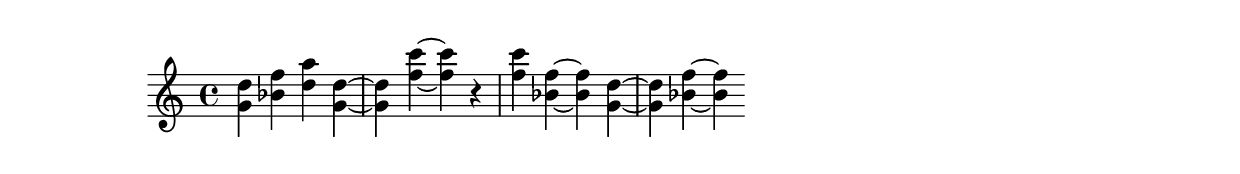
\version "2.19.82"
\language "english"

\header {
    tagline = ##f
}

\layout {}

\paper {}

\score {
    {
        <g' d''>4
        <bf' f''>4
        <d'' a''>4
        <g' d''>4
        ~
        <g' d''>4
        <f'' c'''>4
        ~
        <f'' c'''>4
        r4
        <f'' c'''>4
        <bf' f''>4
        ~
        <bf' f''>4
        <g' d''>4
        ~
        <g' d''>4
        <bf' f''>4
        ~
        <bf' f''>4
    }
}